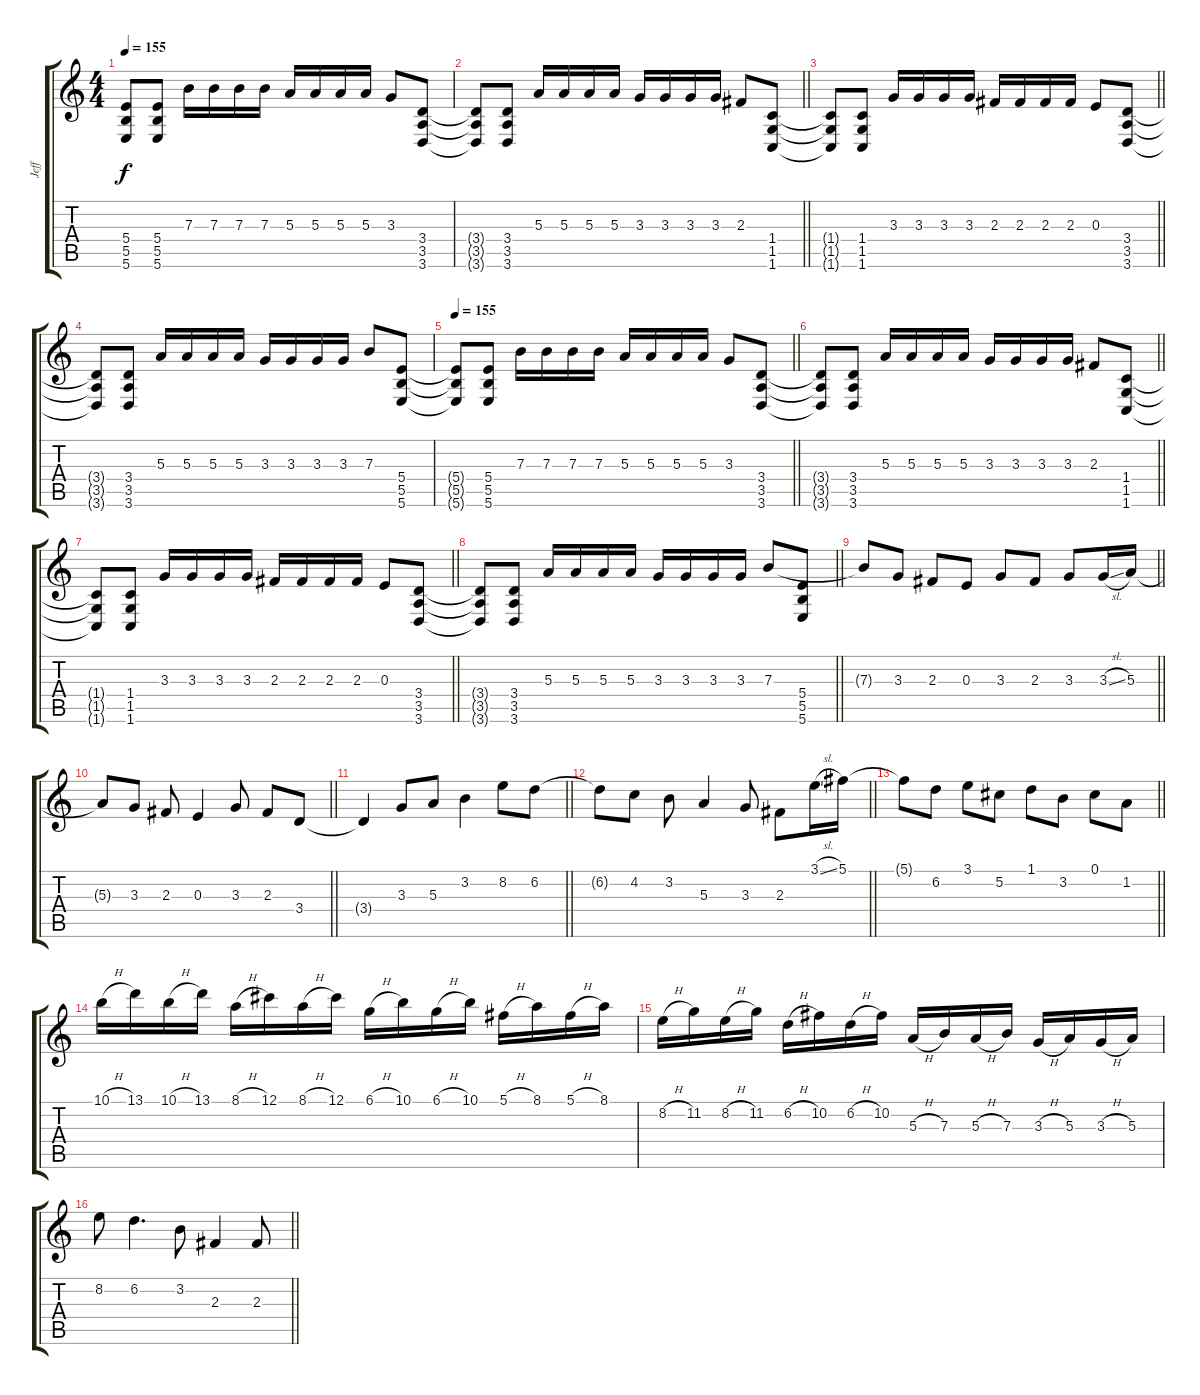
\track ("Jeff" "Jeff") {instrument distortionguitar}
\staff {score tabs}
\tuning (Db4 Ab3 E3 B2 Gb2 B1) {hide}
\ts (4 4)
\tempo 155
\clef g2
\ks c
(5.4{t} 5.5{t} 5.6{t}).8{dy f} (5.4 5.5 5.6).8 7.3.16 7.3.16 7.3.16 7.3.16 5.3.16 5.3.16 5.3.16 5.3.16 3.3.8 (3.4 3.5 3.6).8 |
\barLineRight lightlight
(3.4{t} 3.5{t} 3.6{t}).8 (3.4 3.5 3.6).8 5.3.16 5.3.16 5.3.16 5.3.16 3.3.16 3.3.16 3.3.16 3.3.16 2.3.8 (1.4 1.5 1.6).8 |
\barLineRight lightlight
(1.4{t} 1.5{t} 1.6{t}).8 (1.4 1.5 1.6).8 3.3.16 3.3.16 3.3.16 3.3.16 2.3.16 2.3.16 2.3.16 2.3.16 0.3.8 (3.4 3.5 3.6).8 |
(3.4{t} 3.5{t} 3.6{t}).8 (3.4 3.5 3.6).8 5.3.16 5.3.16 5.3.16 5.3.16 3.3.16 3.3.16 3.3.16 3.3.16 7.3.8 (5.4 5.5 5.6).8 |
\tempo 155
\barLineRight lightlight
(5.4{t} 5.5{t} 5.6{t}).8 (5.4 5.5 5.6).8 7.3.16 7.3.16 7.3.16 7.3.16 5.3.16 5.3.16 5.3.16 5.3.16 3.3.8 (3.4 3.5 3.6).8 |
\barLineRight lightlight
(3.4{t} 3.5{t} 3.6{t}).8 (3.4 3.5 3.6).8 5.3.16 5.3.16 5.3.16 5.3.16 3.3.16 3.3.16 3.3.16 3.3.16 2.3.8 (1.4 1.5 1.6).8 |
\barLineRight lightlight
(1.4{t} 1.5{t} 1.6{t}).8 (1.4 1.5 1.6).8 3.3.16 3.3.16 3.3.16 3.3.16 2.3.16 2.3.16 2.3.16 2.3.16 0.3.8 (3.4 3.5 3.6).8 |
\barLineRight lightlight
(3.4{t} 3.5{t} 3.6{t}).8 (3.4 3.5 3.6).8 5.3.16 5.3.16 5.3.16 5.3.16 3.3.16 3.3.16 3.3.16 3.3.16 7.3.8 (5.4 5.5 5.6).8 |
\barLineRight lightlight
7.3{t}.8 3.3.8 2.3.8 0.3.8 3.3.8 2.3.8 3.3.8 3.3{sl}.16 5.3.16 |
\barLineRight lightlight
5.3{t}.8 3.3.8 2.3.8 0.3.4 3.3.8 2.3.8 3.4.8 |
\barLineRight lightlight
3.4{t}.4 3.3.8 5.3.8 3.2.4 8.2.8 6.2.8 |
\barLineRight lightlight
6.2{t}.8 4.2.8 3.2.8 5.3.4 3.3.8 2.3.8 3.1{sl}.16 5.1.16 |
\barLineRight lightlight
5.1{t}.8 6.2.8 3.1.8 5.2.8 1.1.8 3.2.8 0.1.8 1.2.8 |
10.1{h}.16 13.1.16 10.1{h}.16 13.1.16 8.1{h}.16 12.1.16 8.1{h}.16 12.1.16 6.1{h}.16 10.1.16 6.1{h}.16 10.1.16 5.1{h}.16 8.1.16 5.1{h}.16 8.1.16 |
8.2{h}.16 11.2.16 8.2{h}.16 11.2.16 6.2{h}.16 10.2.16 6.2{h}.16 10.2.16 5.3{h}.16 7.3.16 5.3{h}.16 7.3.16 3.3{h}.16 5.3.16 3.3{h}.16 5.3.16 |
\barLineRight lightlight
8.2.8 6.2.4{d} 3.2.8 2.3.4 2.3.8
